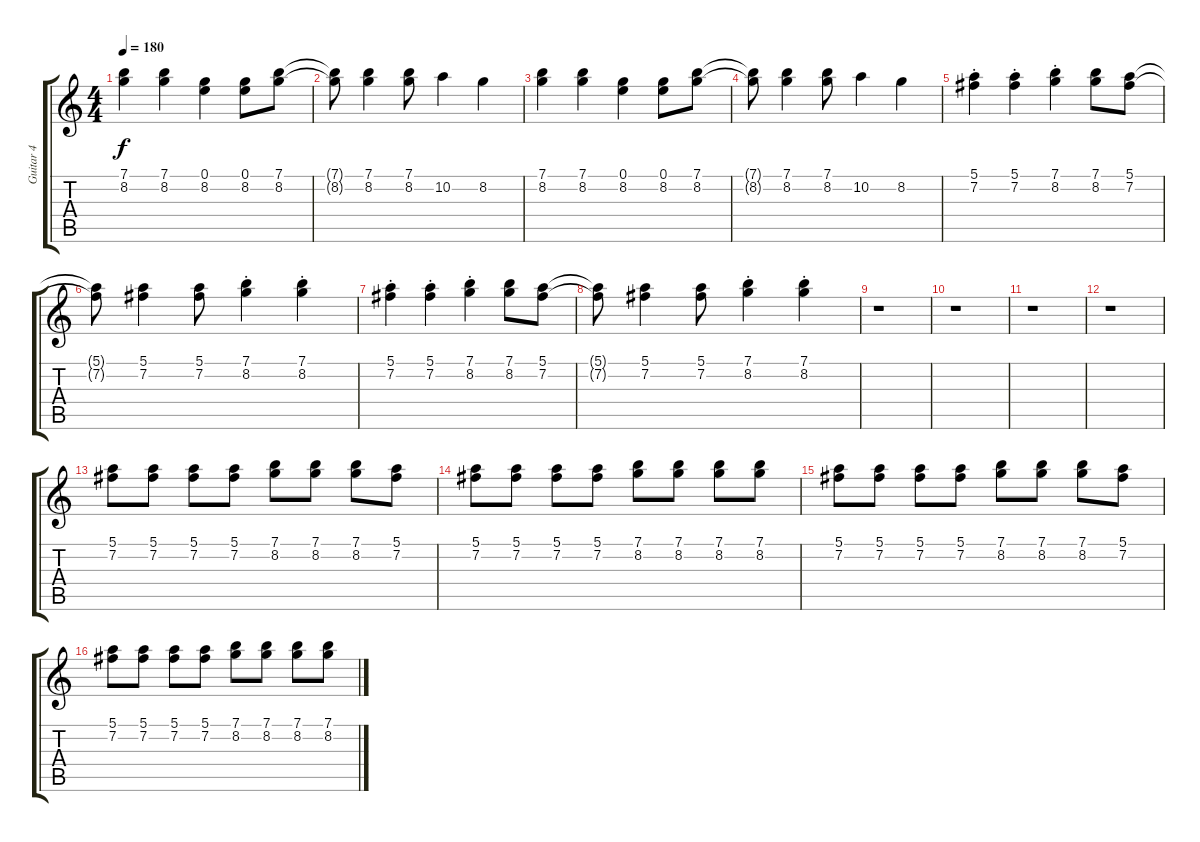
\track ("Guitar 4" "Guitar 4") {instrument acousticguitarnylon}
\staff {score tabs}
\tuning (E4 B3 G3 D3 A2 E2) {hide}
\ts (4 4)
\tempo 180
\clef g2
\ks c
(7.1 8.2).4{dy f} (7.1 8.2).4 (0.1 8.2).4 (0.1 8.2).8 (7.1 8.2).8 |
(7.1{t} 8.2{t}).8 (7.1 8.2).4 (7.1 8.2).8 10.2.4 8.2.4 |
(7.1 8.2).4 (7.1 8.2).4 (0.1 8.2).4 (0.1 8.2).8 (7.1 8.2).8 |
(7.1{t} 8.2{t}).8 (7.1 8.2).4 (7.1 8.2).8 10.2.4 8.2.4 |
(5.1{st} 7.2{st}).4 (5.1{st} 7.2{st}).4 (7.1{st} 8.2{st}).4 (7.1 8.2).8 (5.1 7.2).8 |
(5.1{t} 7.2{t}).8 (5.1 7.2).4 (5.1 7.2).8 (7.1{st} 8.2{st}).4 (7.1{st} 8.2{st}).4 |
(5.1{st} 7.2{st}).4 (5.1{st} 7.2{st}).4 (7.1{st} 8.2{st}).4 (7.1 8.2).8 (5.1 7.2).8 |
(5.1{t} 7.2{t}).8 (5.1 7.2).4 (5.1 7.2).8 (7.1{st} 8.2{st}).4 (7.1{st} 8.2{st}).4 |
r.1 |
r.1 |
r.1 |
r.1 |
(5.1 7.2).8 (5.1 7.2).8 (5.1 7.2).8 (5.1 7.2).8 (7.1 8.2).8 (7.1 8.2).8 (7.1 8.2).8 (5.1 7.2).8 |
(5.1 7.2).8 (5.1 7.2).8 (5.1 7.2).8 (5.1 7.2).8 (7.1 8.2).8 (7.1 8.2).8 (7.1 8.2).8 (7.1 8.2).8 |
(5.1 7.2).8 (5.1 7.2).8 (5.1 7.2).8 (5.1 7.2).8 (7.1 8.2).8 (7.1 8.2).8 (7.1 8.2).8 (5.1 7.2).8 |
(5.1 7.2).8 (5.1 7.2).8 (5.1 7.2).8 (5.1 7.2).8 (7.1 8.2).8 (7.1 8.2).8 (7.1 8.2).8 (7.1 8.2).8
